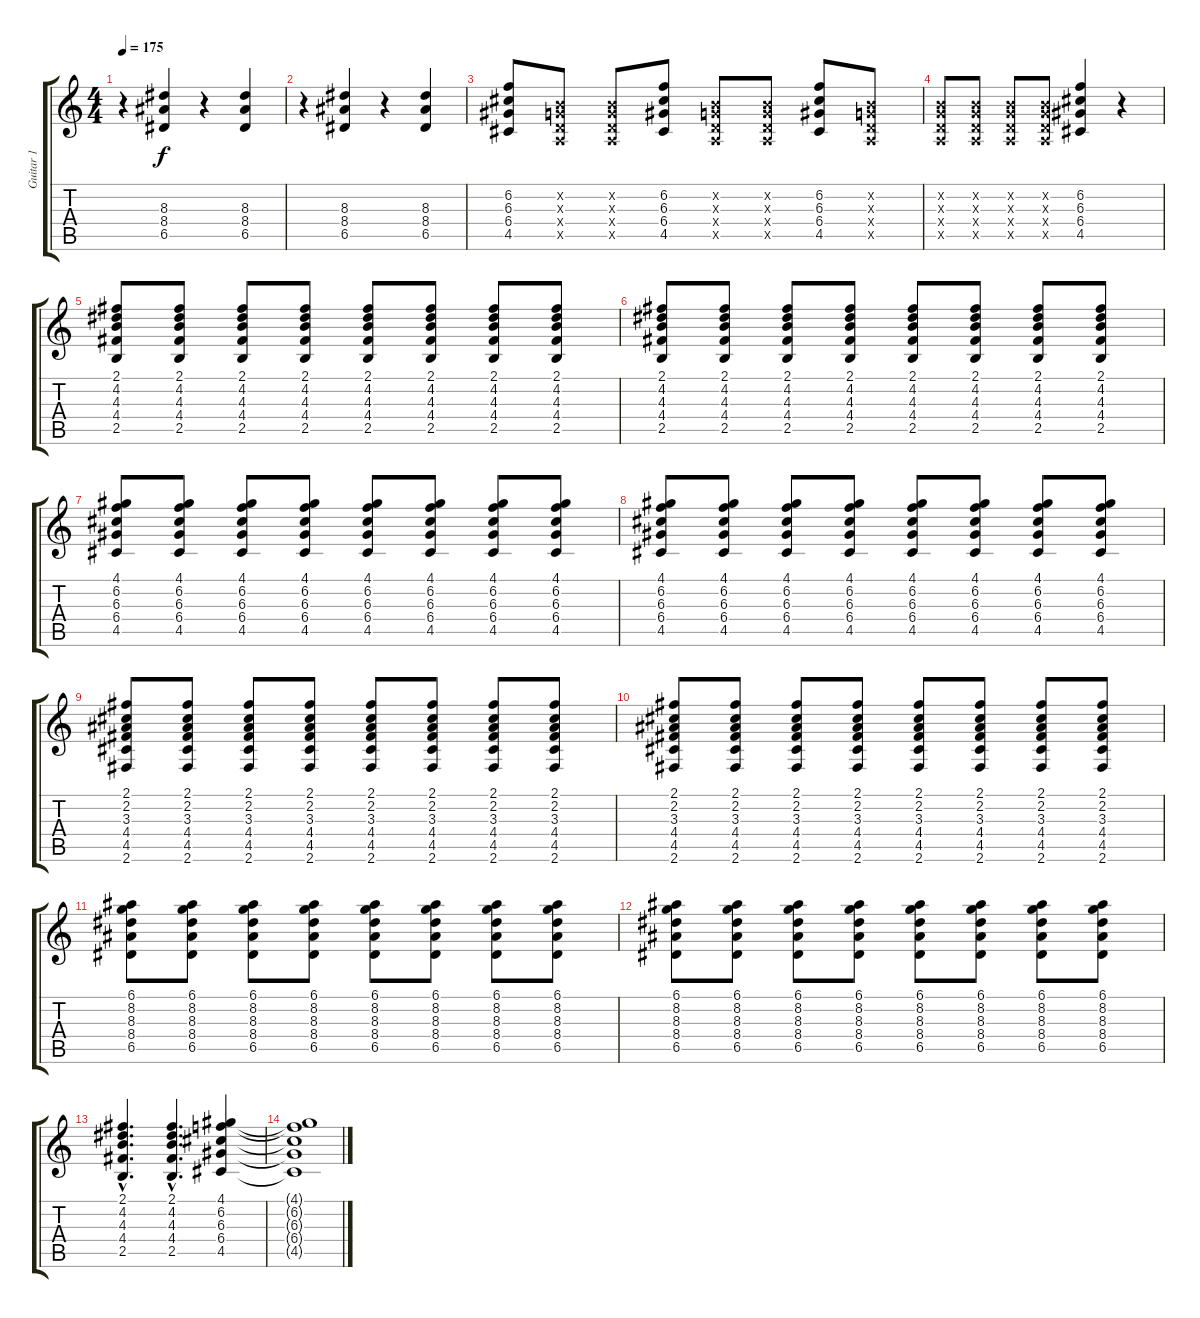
\track ("Guitar 1" "Guitar 1") {instrument distortionguitar}
\staff {score tabs}
\tuning (E4 B3 G3 D3 A2 E2) {hide}
\ts (4 4)
\tempo 175
\clef g2
\ks c
r.4{dy f} (8.3 8.4 6.5).4 r.4 (8.3 8.4 6.5).4 |
r.4 (8.3 8.4 6.5).4 r.4 (8.3 8.4 6.5).4 |
(6.2 6.3 6.4 4.5).8 (0.2{x} 0.3{x} 0.4{x} 0.5{x}).8 (0.2{x} 0.3{x} 0.4{x} 0.5{x}).8 (6.2 6.3 6.4 4.5).8 (0.2{x} 0.3{x} 0.4{x} 0.5{x}).8 (0.2{x} 0.3{x} 0.4{x} 0.5{x}).8 (6.2 6.3 6.4 4.5).8 (0.2{x} 0.3{x} 0.4{x} 0.5{x}).8 |
(0.2{x} 0.3{x} 0.4{x} 0.5{x}).8 (0.2{x} 0.3{x} 0.4{x} 0.5{x}).8 (0.2{x} 0.3{x} 0.4{x} 0.5{x}).8 (0.2{x} 0.3{x} 0.4{x} 0.5{x}).8 (6.2 6.3 6.4 4.5).4 r.4 |
(2.1 4.2 4.3 4.4 2.5).8 (2.1 4.2 4.3 4.4 2.5).8 (2.1 4.2 4.3 4.4 2.5).8 (2.1 4.2 4.3 4.4 2.5).8 (2.1 4.2 4.3 4.4 2.5).8 (2.1 4.2 4.3 4.4 2.5).8 (2.1 4.2 4.3 4.4 2.5).8 (2.1 4.2 4.3 4.4 2.5).8 |
(2.1 4.2 4.3 4.4 2.5).8 (2.1 4.2 4.3 4.4 2.5).8 (2.1 4.2 4.3 4.4 2.5).8 (2.1 4.2 4.3 4.4 2.5).8 (2.1 4.2 4.3 4.4 2.5).8 (2.1 4.2 4.3 4.4 2.5).8 (2.1 4.2 4.3 4.4 2.5).8 (2.1 4.2 4.3 4.4 2.5).8 |
(4.1 6.2 6.3 6.4 4.5).8 (4.1 6.2 6.3 6.4 4.5).8 (4.1 6.2 6.3 6.4 4.5).8 (4.1 6.2 6.3 6.4 4.5).8 (4.1 6.2 6.3 6.4 4.5).8 (4.1 6.2 6.3 6.4 4.5).8 (4.1 6.2 6.3 6.4 4.5).8 (4.1 6.2 6.3 6.4 4.5).8 |
(4.1 6.2 6.3 6.4 4.5).8 (4.1 6.2 6.3 6.4 4.5).8 (4.1 6.2 6.3 6.4 4.5).8 (4.1 6.2 6.3 6.4 4.5).8 (4.1 6.2 6.3 6.4 4.5).8 (4.1 6.2 6.3 6.4 4.5).8 (4.1 6.2 6.3 6.4 4.5).8 (4.1 6.2 6.3 6.4 4.5).8 |
(2.1 2.2 3.3 4.4 4.5 2.6).8 (2.1 2.2 3.3 4.4 4.5 2.6).8 (2.1 2.2 3.3 4.4 4.5 2.6).8 (2.1 2.2 3.3 4.4 4.5 2.6).8 (2.1 2.2 3.3 4.4 4.5 2.6).8 (2.1 2.2 3.3 4.4 4.5 2.6).8 (2.1 2.2 3.3 4.4 4.5 2.6).8 (2.1 2.2 3.3 4.4 4.5 2.6).8 |
(2.1 2.2 3.3 4.4 4.5 2.6).8 (2.1 2.2 3.3 4.4 4.5 2.6).8 (2.1 2.2 3.3 4.4 4.5 2.6).8 (2.1 2.2 3.3 4.4 4.5 2.6).8 (2.1 2.2 3.3 4.4 4.5 2.6).8 (2.1 2.2 3.3 4.4 4.5 2.6).8 (2.1 2.2 3.3 4.4 4.5 2.6).8 (2.1 2.2 3.3 4.4 4.5 2.6).8 |
(6.1 8.2 8.3 8.4 6.5).8 (6.1 8.2 8.3 8.4 6.5).8 (6.1 8.2 8.3 8.4 6.5).8 (6.1 8.2 8.3 8.4 6.5).8 (6.1 8.2 8.3 8.4 6.5).8 (6.1 8.2 8.3 8.4 6.5).8 (6.1 8.2 8.3 8.4 6.5).8 (6.1 8.2 8.3 8.4 6.5).8 |
(6.1 8.2 8.3 8.4 6.5).8 (6.1 8.2 8.3 8.4 6.5).8 (6.1 8.2 8.3 8.4 6.5).8 (6.1 8.2 8.3 8.4 6.5).8 (6.1 8.2 8.3 8.4 6.5).8 (6.1 8.2 8.3 8.4 6.5).8 (6.1 8.2 8.3 8.4 6.5).8 (6.1 8.2 8.3 8.4 6.5).8 |
(2.1{hac} 4.2{hac} 4.3{hac} 4.4{hac} 2.5{hac}).4{d} (2.1{hac} 4.2{hac} 4.3{hac} 4.4{hac} 2.5{hac}).4{d} (4.1 6.2 6.3 6.4 4.5).4 |
(4.1{t} 6.2{t} 6.3{t} 6.4{t} 4.5{t}).1
